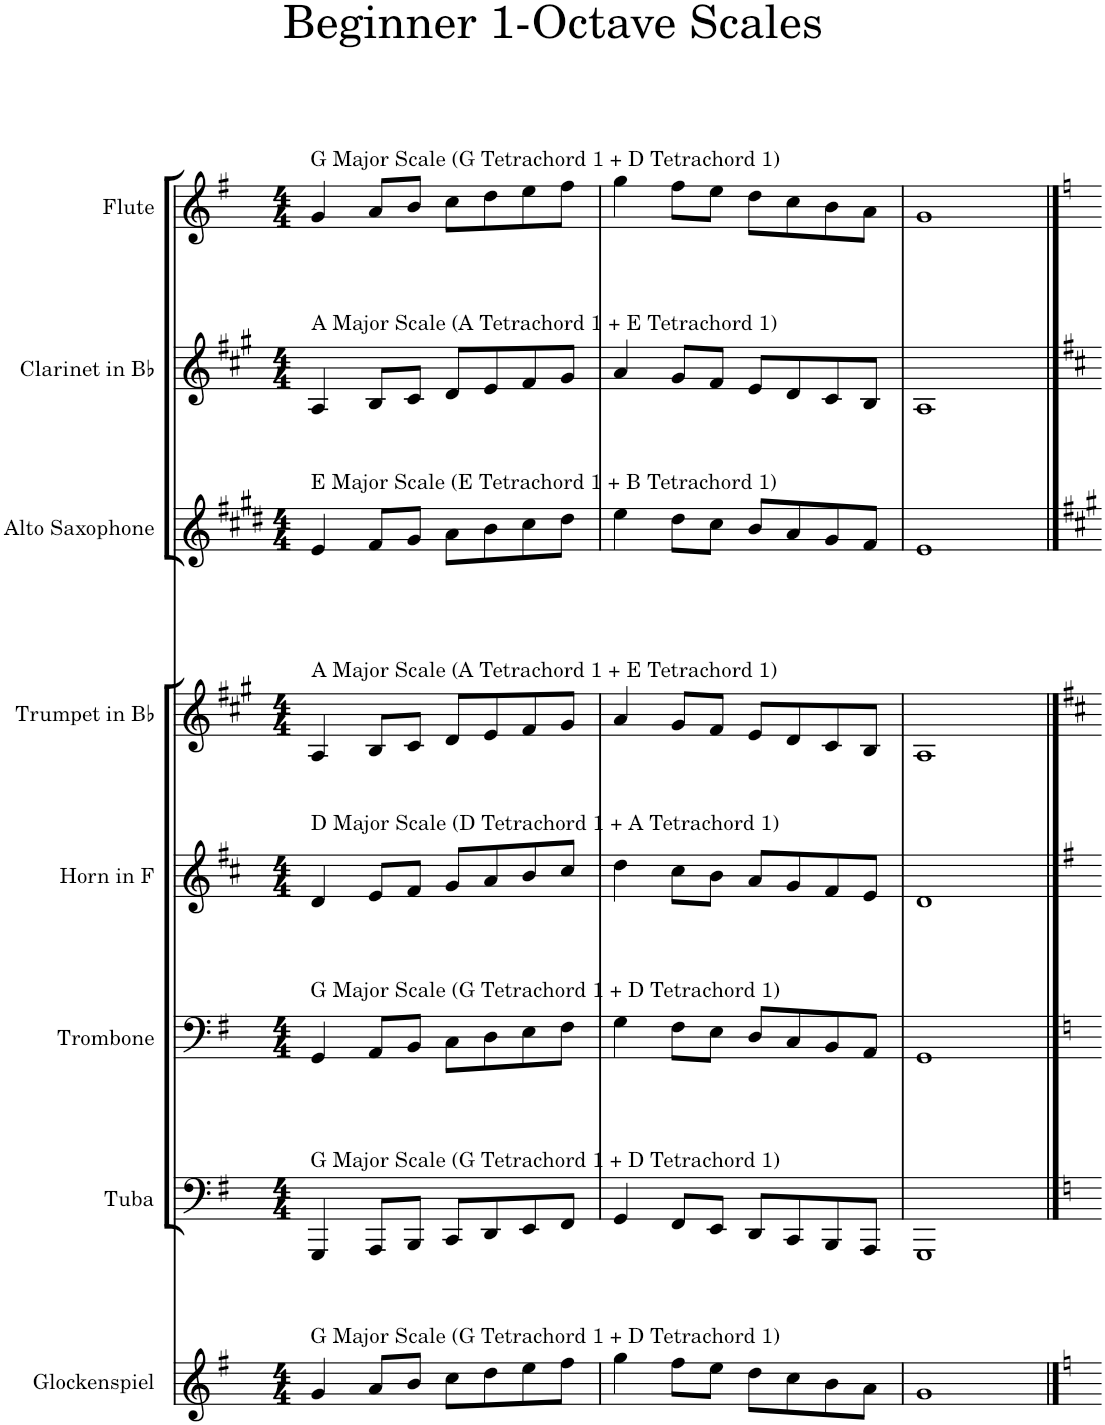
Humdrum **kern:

**kern	**kern	**kern	**kern	**kern	**kern	**kern	**kern
*part8	*part7	*part6	*part5	*part4	*part3	*part2	*part1
*staff8	*staff7	*staff6	*staff5	*staff4	*staff3	*staff2	*staff1
*I"Glockenspiel	*I"Tuba	*I"Trombone	*I"Horn in F	*I"Trumpet in Bb	*I"Alto Saxophone	*I"Clarinet in Bb	*I"Flute
*I'Glock.	*I'Tba.	*I'Tbn.	*I'Hn. in F	*I'Tpt. in Bb	*I'A. Sax.	*I'Cl. in Bb	*I'Fl.
*clefG2	*clefF4	*clefF4	*clefG2	*clefG2	*clefG2	*clefG2	*clefG2
*Trd-14c-24	*	*	*Trd4c7	*Trd1c2	*Trd5c9	*Trd1c2	*
*k[f#]	*k[f#]	*k[f#]	*k[f#c#]	*k[f#c#g#]	*k[f#c#g#d#]	*k[f#c#g#]	*k[f#]
*M4/4	*M4/4	*M4/4	*M4/4	*M4/4	*M4/4	*M4/4	*M4/4
=1	=1	=1	=1	=1	=1	=1	=1
!	!	!	!	!	!	!	!LO:TX:a:t=G Major Scale (G Tetrachord 1 + D Tetrachord 1)
!	!	!	!	!	!	!LO:TX:a:t=A Major Scale (A Tetrachord 1 + E Tetrachord 1)	!
!	!	!	!	!	!LO:TX:a:t=E Major Scale (E Tetrachord 1 + B Tetrachord 1)	!	!
!	!	!	!	!LO:TX:a:t=A Major Scale (A Tetrachord 1 + E Tetrachord 1)	!	!	!
!	!	!	!LO:TX:a:t=D Major Scale (D Tetrachord 1 + A Tetrachord 1)	!	!	!	!
!	!	!LO:TX:a:t=G Major Scale (G Tetrachord 1 + D Tetrachord 1)	!	!	!	!	!
!	!LO:TX:a:t=G Major Scale (G Tetrachord 1 + D Tetrachord 1)	!	!	!	!	!	!
!LO:TX:a:t=G Major Scale (G Tetrachord 1 + D Tetrachord 1)	!	!	!	!	!	!	!
4g/	4GGG/	4GG/	4d/	4A/	4e/	4A/	4g/
8a/L	8AAA/L	8AA/L	8e/L	8B/L	8f#/L	8B/L	8a/L
8b/J	8BBB/J	8BB/J	8f#/J	8c#/J	8g#/J	8c#/J	8b/J
8cc\L	8CC/L	8C\L	8g/L	8d/L	8a\L	8d/L	8cc\L
8dd\	8DD/	8D\	8a/	8e/	8b\	8e/	8dd\
8ee\	8EE/	8E\	8b/	8f#/	8cc#\	8f#/	8ee\
8ff#\J	8FF#/J	8F#\J	8cc#/J	8g#/J	8dd#\J	8g#/J	8ff#\J
=2	=2	=2	=2	=2	=2	=2	=2
4gg\	4GG/	4G\	4dd\	4a/	4ee\	4a/	4gg\
8ff#\L	8FF#/L	8F#\L	8cc#\L	8g#/L	8dd#\L	8g#/L	8ff#\L
8ee\J	8EE/J	8E\J	8b\J	8f#/J	8cc#\J	8f#/J	8ee\J
8dd\L	8DD/L	8D/L	8a/L	8e/L	8b/L	8e/L	8dd\L
8cc\	8CC/	8C/	8g/	8d/	8a/	8d/	8cc\
8b\	8BBB/	8BB/	8f#/	8c#/	8g#/	8c#/	8b\
8a\J	8AAA/J	8AA/J	8e/J	8B/J	8f#/J	8B/J	8a\J
=3	=3	=3	=3	=3	=3	=3	=3
1g	1GGG	1GG	1d	1A	1e	1A	1g
==	==	==	==	==	==	==	==
*-	*-	*-	*-	*-	*-	*-	*-
